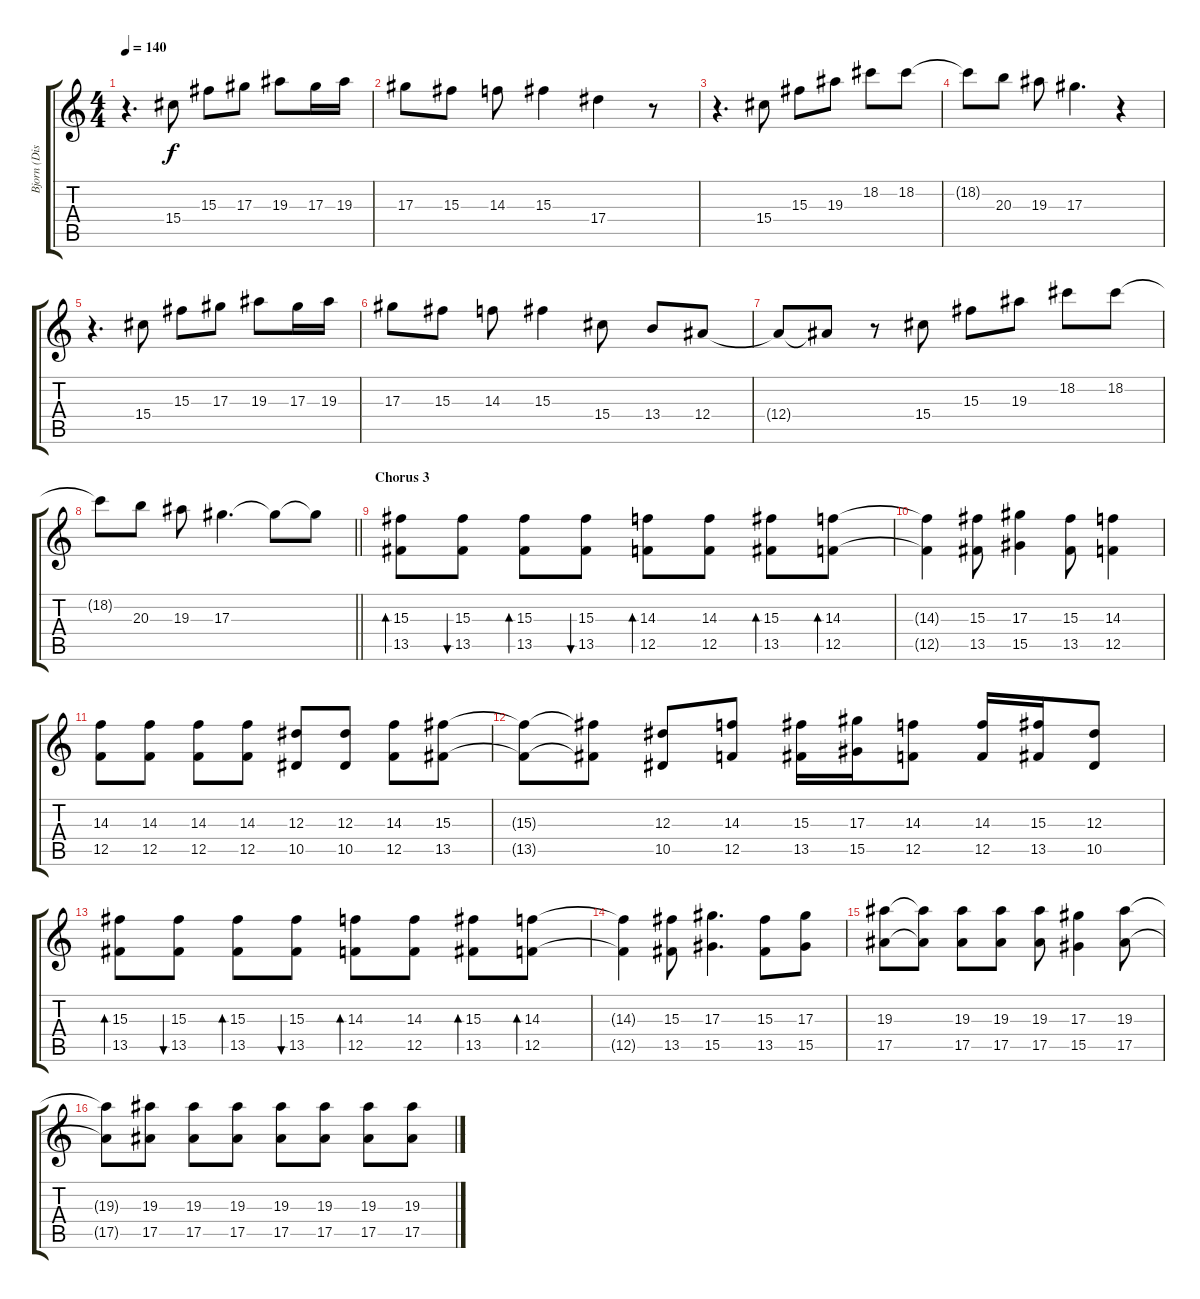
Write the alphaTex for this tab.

\track ("Bjorn (Distorted Rhythm Overdub)" "Bjorn (Dis") {instrument acousticguitarsteel}
\staff {score tabs}
\tuning (C4 G3 Eb3 Bb2 F2 C2) {hide}
\ts (4 4)
\tempo 140
\clef g2
\ks c
r.4{d dy f volume 14 balance 12 instrument distortionguitar} 15.4.8 15.3.8 17.3.8 19.3.8 17.3.16 19.3.16 |
17.3.8 15.3.8 14.3.8 15.3.4 17.4.4 r.8 |
r.4{d} 15.4.8 15.3.8 19.3.8 18.2.8 18.2.8 |
18.2{t}.8 20.3.8 19.3.8 17.3.4{d} r.4 |
r.4{d} 15.4.8 15.3.8 17.3.8 19.3.8 17.3.16 19.3.16 |
17.3.8 15.3.8 14.3.8 15.3.4 15.4.8 13.4.8 12.4.8 |
12.4{t}.8 12.4{t}.8 r.8 15.4.8 15.3.8 19.3.8 18.2.8 18.2.8 |
\barLineRight lightlight
18.2{t}.8 20.3.8 19.3.8 17.3.4{d} 17.3{t}.8 17.3{t}.8 |
\section ("" "Chorus 3")
(15.3 13.5).8{bd 120 volume 14 balance 4 instrument distortionguitar} (15.3 13.5).8{bu 120} (15.3 13.5).8{bd 120} (15.3 13.5).8{bu 120} (14.3 12.5).8{bd 120} (14.3 12.5).8 (15.3 13.5).8{bd 120} (14.3 12.5).8{bd 120} |
(14.3{t} 12.5{t}).4 (15.3 13.5).8 (17.3 15.5).4 (15.3 13.5).8 (14.3 12.5).4 |
(14.3 12.5).8 (14.3 12.5).8 (14.3 12.5).8 (14.3 12.5).8 (12.3 10.5).8 (12.3 10.5).8 (14.3 12.5).8 (15.3 13.5).8 |
(15.3{t} 13.5{t}).8 (15.3{t} 13.5{t}).8 (12.3 10.5).8 (14.3 12.5).8 (15.3 13.5).16 (17.3 15.5).16 (14.3 12.5).8 (14.3 12.5).16 (15.3 13.5).16 (12.3 10.5).8 |
(15.3 13.5).8{bd 120 volume 14 instrument distortionguitar} (15.3 13.5).8{bu 120} (15.3 13.5).8{bd 120} (15.3 13.5).8{bu 120} (14.3 12.5).8{bd 120} (14.3 12.5).8 (15.3 13.5).8{bd 120} (14.3 12.5).8{bd 120} |
(14.3{t} 12.5{t}).4 (15.3 13.5).8 (17.3 15.5).4{d} (15.3 13.5).8 (17.3 15.5).8 |
(19.3 17.5).8 (19.3{t} 17.5{t}).8 (19.3 17.5).8 (19.3 17.5).8 (19.3 17.5).8 (17.3 15.5).4 (19.3 17.5).8 |
(19.3{t} 17.5{t}).8 (19.3 17.5).8 (19.3 17.5).8 (19.3 17.5).8 (19.3 17.5).8 (19.3 17.5).8 (19.3 17.5).8 (19.3 17.5).8
